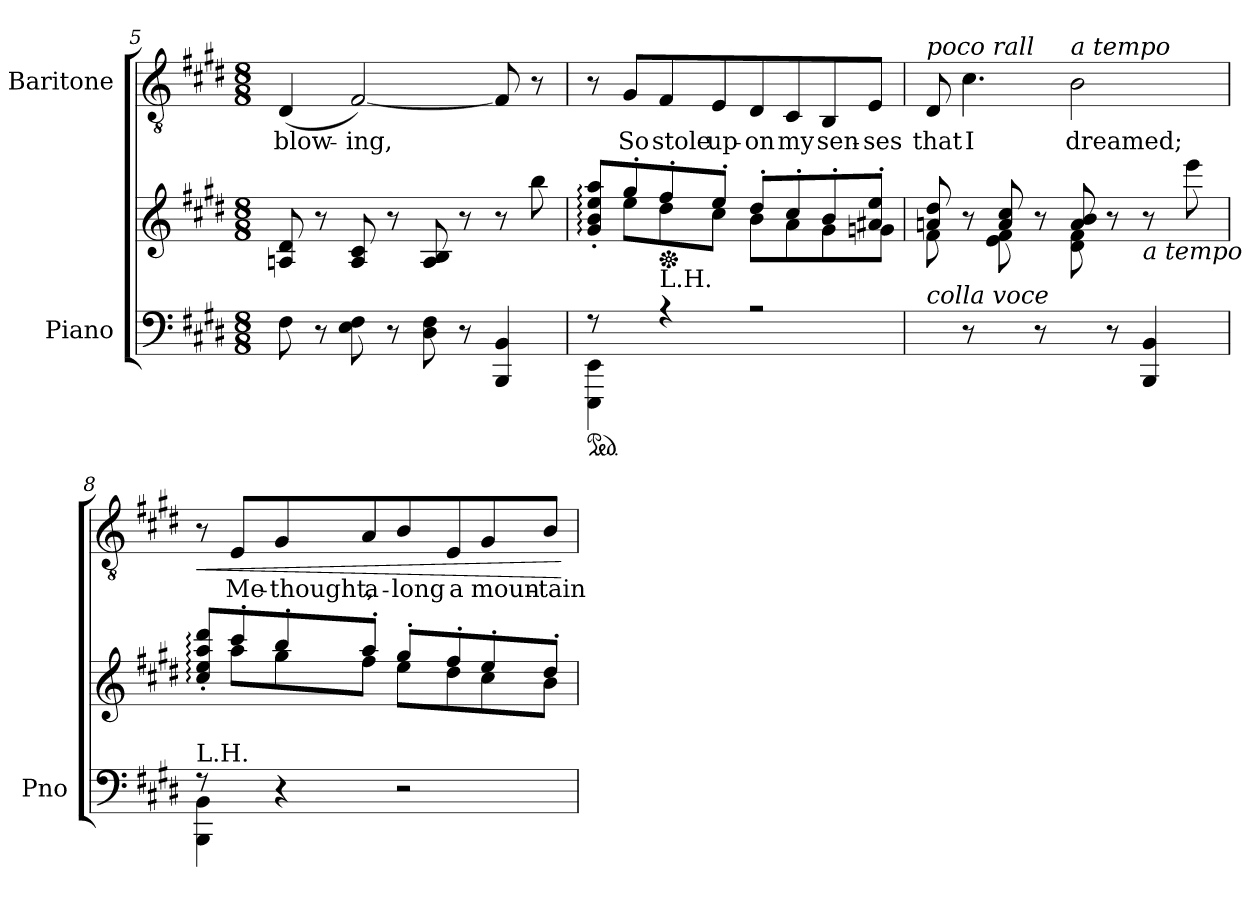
**kern	**kern	**kern	**text	**dynam
*part2	*part2	*part1	*part1	*part1
*staff3	*staff2	*staff1	*staff1	*staff1
*I"Piano	*	*I"Baritone	*	*
*I'Pno	*	*	*	*
*clefF4	*clefG2	*clefGv2	*	*
*k[f#c#g#d#]	*k[f#c#g#d#]	*k[f#c#g#d#]	*	*
*M8/8	*M8/8	*M8/8	*	*
=5	=5	=5	=5	=5
!	!	!	!LO:LY:b	!
8F#\	8An/ 8d#/	(<4D#/	blow-	.
8r	8r	.	.	.
!	!	!	!LO:LY:b	!
8E\ 8F#\	8A/ 8c#/	[2F#/)	-ing,	.
8r	8r	.	.	.
8D#\ 8F#\	8A/ 8B/	.	.	.
8r	8r	.	.	.
4BBB/ 4BB/	8r	8F#/]	.	.
.	8bb\	8r	.	.
!!LO:LB:g=z
=6	=6	=6	=6	=6
*ped	*	*	*	*
*^	*^	*	*	*
8r	4EEE\ 4EE\	8g#/:' 8b/:' 8ee/:' 8aa/:'L	8ryy	8r	.	.
!	!	!	!	!	!LO:LY:b	!
2..ryy	.	8gg#'/	8ee\L	8G#/L	So	.
*	*	*Xped	*	*	*	*
!	!LO:TX:a:t=L.H.	!	!	!	!	!
!	!	!	!	!	!LO:LY:b	!
.	4rA	8ff#'/	8dd#\	8F#/	stole	.
!	!	!	!	!	!LO:LY:b	!
.	.	8ee'/J	8cc#\J	8E/	up-	.
!	!	!	!	!	!LO:LY:b	!
.	2rA	8dd#'/L	8b\L	8D#/	-on	.
!	!	!	!	!	!LO:LY:b	!
.	.	8cc#'/	8a\	8C#/	my	.
!	!	!	!	!	!LO:LY:b	!
.	.	8b'/	8g#\	8BB/	sen-	.
!	!	!	!	!	!LO:LY:b	!
.	.	8a#X/' 8ee/'J	8gn\J	8E/J	-ses	.
*v	*v	*	*	*	*	*
=7	=7	=7	=7	=7	=7
!	!	!	!LO:TX:a:i:t=poco rall	!	!
!LO:TX:a:i:t=colla voce	!	!	!	!	!
!	!	!	!	!LO:LY:b	!
8ryy	8an/ 8dd#/	8f#\	8D#/	that	.
!	!	!	!	!LO:LY:b	!
8r	8r	8ryy	4.c#\	I	.
8ryy	8a/ 8cc#/	8e\ 8f#\	.	.	.
8r	8r	8ryy	.	.	.
!	!	!	!LO:TX:a:i:t=a tempo	!	!
!	!	!	!	!LO:LY:b	!
8ryy	8a/ 8b/	8d#\ 8f#\	2B\	dreamed;	.
8r	8r	4.ryy	.	.	.
!	!LO:TX:b:i:t=a tempo	!	!	!	!
4BBB/ 4BB/	8r	.	.	.	.
.	8eee\	.	.	.	.
!!LO:PB:g=z
=8	=8	=8	=8	=8	=8
*^	*	*	*	*	*
!LO:TX:a:t=L.H.	!	!	!	!	!	!
!	!	!	!	!	!	!LO:HP:b
8r	4BBB\ 4BB\	8cc#/:' 8ee/:' 8aa/:' 8ddd#/:'L	8ryy	8r	.	<
!	!	!	!	!	!LO:LY:b	!
2..ryy	.	8ccc#'/	8aa\L	8E/L	Me-	.
!	!	!	!	!	!LO:LY:b	!
.	4r	8bb'/	8gg#\	8G#/	-thought,	.
!	!	!	!	!	!LO:LY:b	!
.	.	8aa'/J	8ff#\J	8A/	a-	.
!	!	!	!	!	!LO:LY:b	!
.	2r	8gg#'/L	8ee\L	8B/	-long	.
!	!	!	!	!	!LO:LY:b	!
.	.	8ff#'/	8dd#\	8E/	a	.
!	!	!	!	!	!LO:LY:b	!
.	.	8ee'/	8cc#\	8G#/	moun-	.
!	!	!	!	!	!LO:LY:b	!
.	.	8dd#'/J	8b\J	8B/J	-tain	.
*v	*v	*	*	*	*	*
*	*v	*v	*	*	*
.	.	.	.	[
=	=	=	=	=
*-	*-	*-	*-	*-
